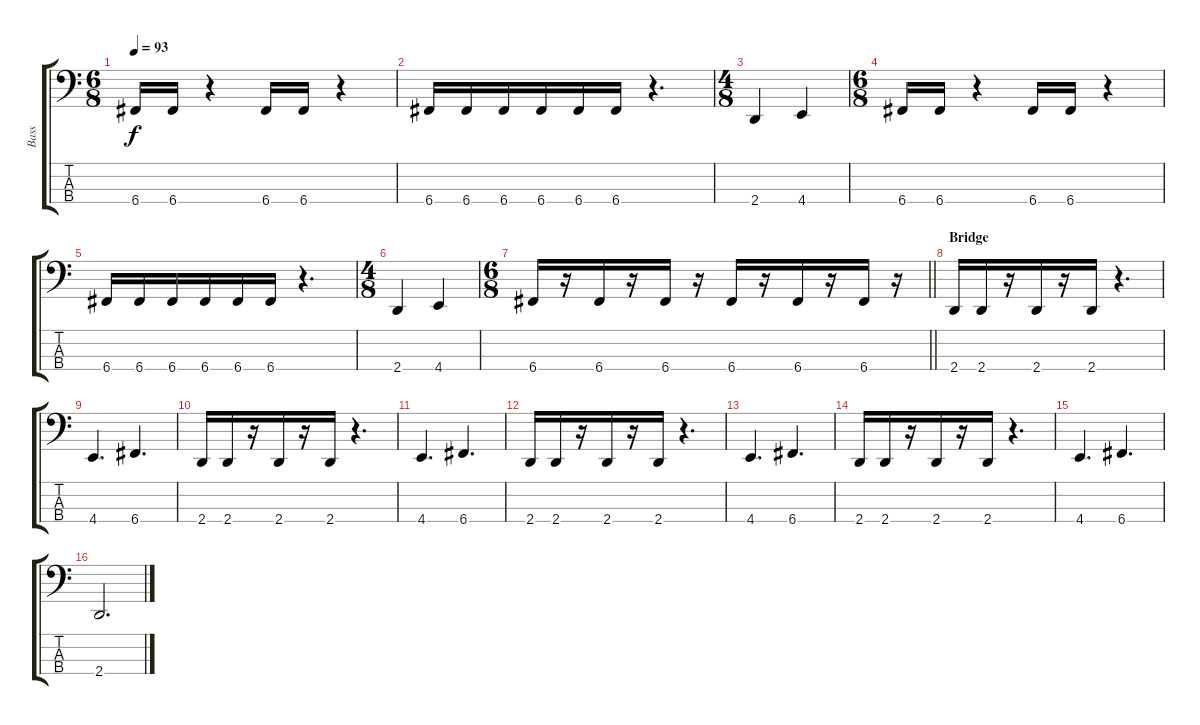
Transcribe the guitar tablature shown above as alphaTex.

\track ("Bass" "Bass") {instrument electricbasspick}
\staff {score tabs}
\tuning (F2 C2 G1 C1) {hide}
\ts (6 8)
\tempo 93
\clef f4
\ks c
6.4.16{dy f} 6.4.16 r.4 6.4.16 6.4.16 r.4 |
6.4.16 6.4.16 6.4.16 6.4.16 6.4.16 6.4.16 r.4{d} |
\ts (4 8)
2.4.4 4.4.4 |
\ts (6 8)
6.4.16 6.4.16 r.4 6.4.16 6.4.16 r.4 |
6.4.16 6.4.16 6.4.16 6.4.16 6.4.16 6.4.16 r.4{d} |
\ts (4 8)
2.4.4 4.4.4 |
\ts (6 8)
\barLineRight lightlight
6.4.16 r.16 6.4.16 r.16 6.4.16 r.16 6.4.16 r.16 6.4.16 r.16 6.4.16 r.16 |
\section ("" "Bridge")
2.4.16 2.4.16 r.16 2.4.16 r.16 2.4.16 r.4{d} |
4.4.4{d} 6.4.4{d} |
2.4.16 2.4.16 r.16 2.4.16 r.16 2.4.16 r.4{d} |
4.4.4{d} 6.4.4{d} |
2.4.16 2.4.16 r.16 2.4.16 r.16 2.4.16 r.4{d} |
4.4.4{d} 6.4.4{d} |
2.4.16 2.4.16 r.16 2.4.16 r.16 2.4.16 r.4{d} |
4.4.4{d} 6.4.4{d} |
2.4.2{d}
